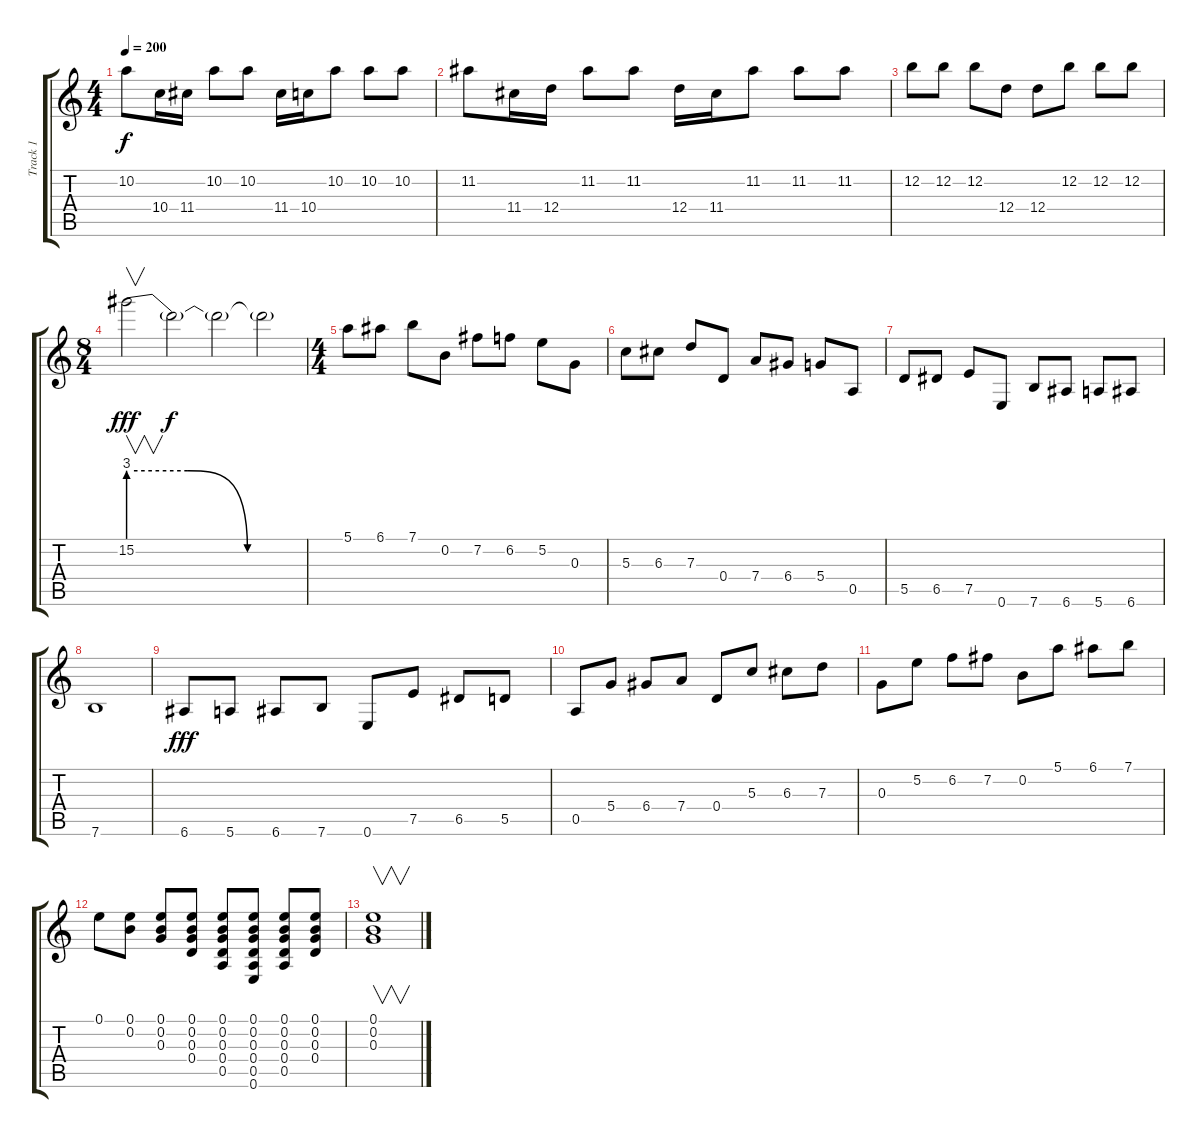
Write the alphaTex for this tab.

\track ("Track 1" "Track 1") {instrument electricguitarclean}
\staff {score tabs}
\tuning (E4 B3 G3 D3 A2 E2) {hide}
\ts (4 4)
\tempo 200
\clef g2
\ks c
10.2.8{dy f} 10.4.16 11.4.16 10.2.8 10.2.8 11.4.16 10.4.16 10.2.8 10.2.8 10.2.8 |
11.2.8 11.4.16 12.4.16 11.2.8 11.2.8 12.4.16 11.4.16 11.2.8 11.2.8 11.2.8 |
12.2.8 12.2.8 12.2.8 12.4.8 12.4.8 12.2.8 12.2.8 12.2.8 |
\ts (8 4)
15.2{be (custom 0 12 20 12 40 0 60 0)}.2{v dy fff} 15.2{t}.2{dy f} 15.2{t}.2 15.2{t}.2 |
\ts (4 4)
5.1.8 6.1.8 7.1.8 0.2.8 7.2.8 6.2.8 5.2.8 0.3.8 |
5.3.8 6.3.8 7.3.8 0.4.8 7.4.8 6.4.8 5.4.8 0.5.8 |
5.5.8 6.5.8 7.5.8 0.6.8 7.6.8 6.6.8 5.6.8 6.6.8 |
7.6.1 |
6.6.8{dy fff} 5.6.8 6.6.8 7.6.8 0.6.8 7.5.8 6.5.8 5.5.8 |
0.5.8 5.4.8 6.4.8 7.4.8 0.4.8 5.3.8 6.3.8 7.3.8 |
0.3.8 5.2.8 6.2.8 7.2.8 0.2.8 5.1.8 6.1.8 7.1.8 |
0.1.8 (0.1 0.2).8 (0.1 0.2 0.3).8 (0.1 0.2 0.3 0.4).8 (0.1 0.2 0.3 0.4 0.5).8 (0.1 0.2 0.3 0.4 0.5 0.6).8 (0.1 0.2 0.3 0.4 0.5).8 (0.1 0.2 0.3 0.4).8 |
(0.1 0.2 0.3).1{v}
